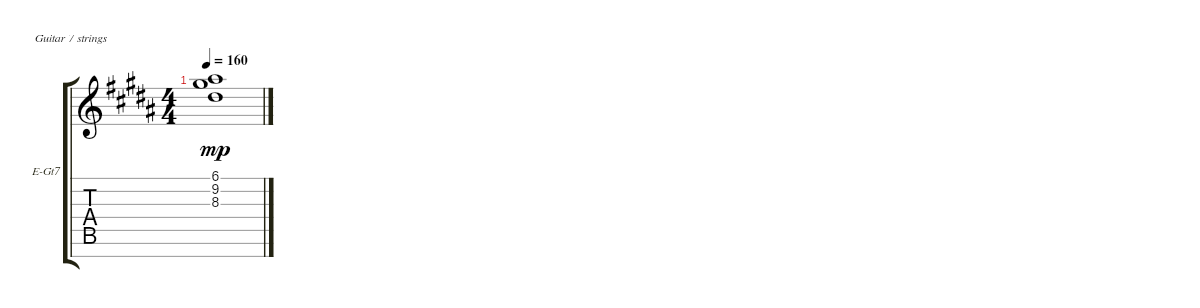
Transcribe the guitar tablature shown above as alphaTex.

\defaultSystemsLayout 4
\bracketExtendMode groupsimilarinstruments
\firstSystemTrackNameOrientation horizontal
\otherSystemsTrackNameOrientation horizontal
\track ("Chords" "E-Gt7") {instrument distortionguitar}
\staff {score tabs}
\tuning (E4 B3 G3 D3 A2 E2 B1)
\ts (4 4)
\tempo 160
\clef g2
\scale
0.333333
\ks b
(8.3{t} 9.2{t} 6.1{t}).1{dy mp}
